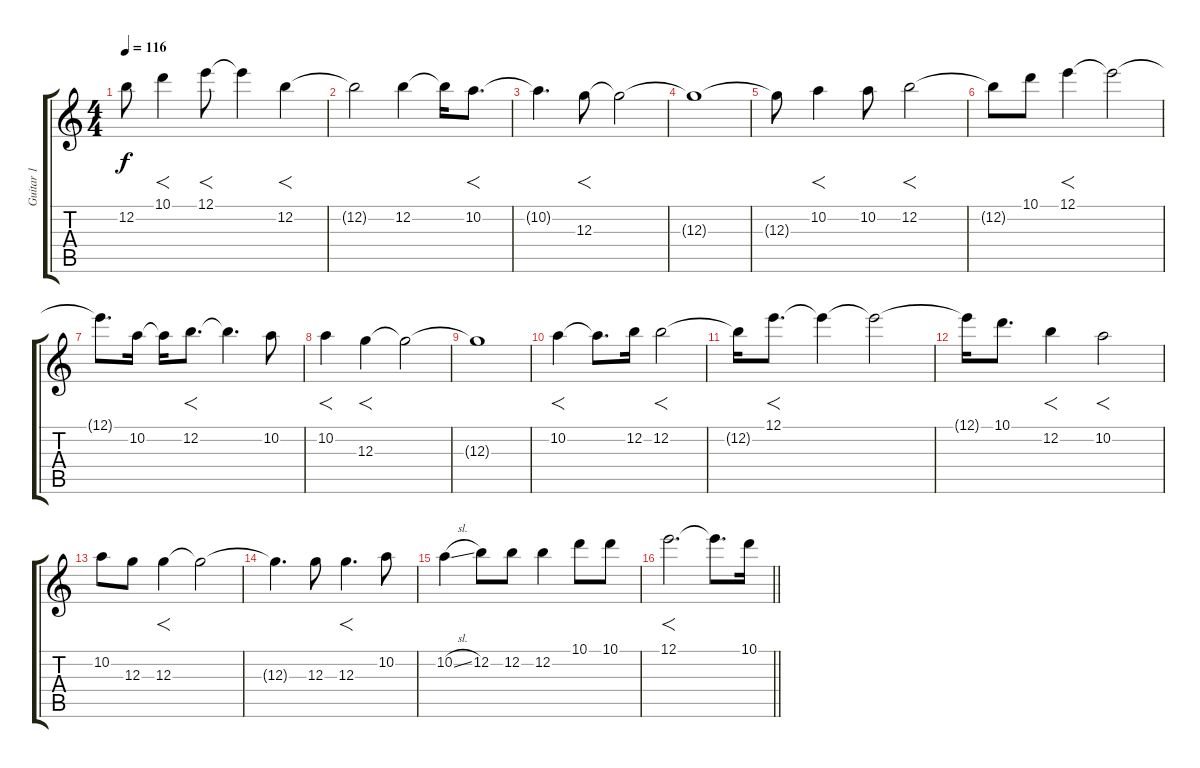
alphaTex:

\track ("Guitar 1" "Guitar 1") {instrument electricguitarclean}
\staff {score tabs}
\tuning (E4 B3 G3 D3 A2 E2) {hide}
\ts (4 4)
\tempo 116
\clef g2
\ks c
12.2{t}.8{dy f} 10.1.4{f} 12.1.8{f} 12.1{t}.4 12.2.4{f} |
12.2{t}.2 12.2.4 12.2{t}.16 10.2.8{f d} |
10.2{t}.4{d} 12.3.8{f} 12.3{t}.2 |
12.3{t}.1 |
12.3{t}.8 10.2.4{f} 10.2.8 12.2.2{f} |
12.2{t}.8 10.1.8 12.1.4{f} 12.1{t}.2 |
12.1{t}.8{d} 10.2.16 10.2{t}.16 12.2.8{f d} 12.2{t}.4{d} 10.2.8 |
10.2.4{f} 12.3.4{f} 12.3{t}.2 |
12.3{t}.1 |
10.2.4{f} 10.2{t}.8{d} 12.2.16 12.2.2{f} |
12.2{t}.16 12.1.8{f d} 12.1{t}.4 12.1{t}.2 |
12.1{t}.16 10.1.8{d} 12.2.4{f} 10.2.2{f} |
10.2.8 12.3.8 12.3.4{f} 12.3{t}.2 |
12.3{t}.4{d} 12.3.8 12.3.4{f d} 10.2.8 |
10.2{sl}.4 12.2.8 12.2.8 12.2.4 10.1.8 10.1.8 |
\barLineRight lightlight
12.1.2{f d} 12.1{t}.8{d} 10.1.16
